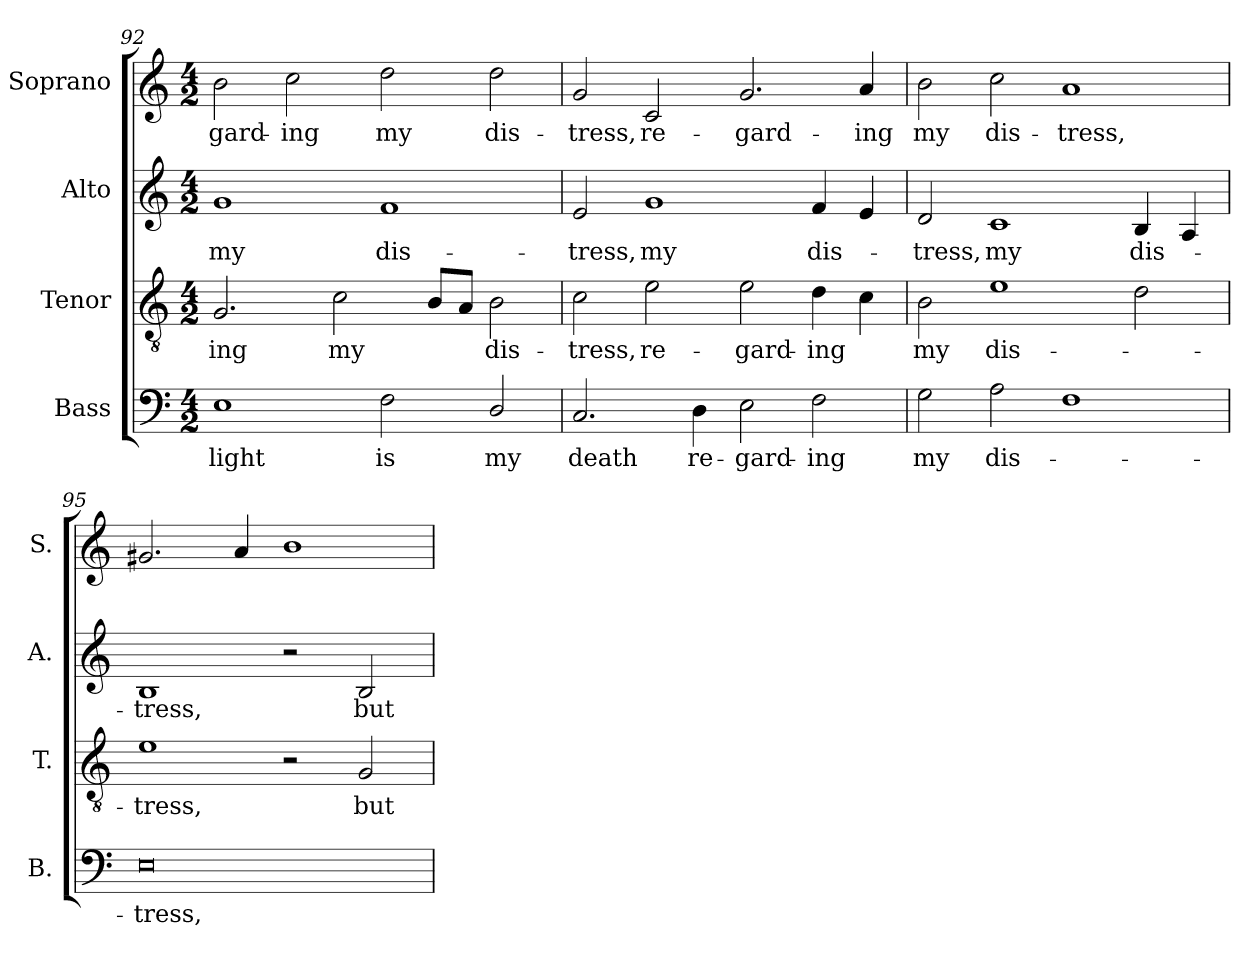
**kern	**text	**kern	**text	**kern	**text	**kern	**text
*part4	*part4	*part3	*part3	*part2	*part2	*part1	*part1
*staff4	*staff4	*staff3	*staff3	*staff2	*staff2	*staff1	*staff1
*I"Bass	*	*I"Tenor	*	*I"Alto	*	*I"Soprano	*
*I'B.	*	*I'T.	*	*I'A.	*	*I'S.	*
*clefF4	*	*clefGv2	*	*clefG2	*	*clefG2	*
*	*	*ITrd7c12	*	*	*	*	*
*k[]	*	*k[]	*	*k[]	*	*k[]	*
*C:	*	*C:	*	*C:	*	*C:	*
*M4/2	*	*M4/2	*	*M4/2	*	*M4/2	*
=92	=92	=92	=92	=92	=92	=92	=92
!	!LO:LY:b:color=#000000	!	!	!	!	!	!
!	!	!	!LO:LY:b:color=#000000	!	!	!	!
!	!	!	!	!	!LO:LY:b:color=#000000	!	!
!	!	!	!	!	!	!	!LO:LY:b:color=#000000
1Ei	light	2.GGi/	-ing	1gi	my	2bi\	-gard-
!	!	!	!	!	!	!	!LO:LY:b:color=#000000
.	.	.	.	.	.	2cci\	-ing
!	!	!	!LO:LY:b:color=#000000	!	!	!	!
.	.	2Ci\	my	.	.	.	.
!	!LO:LY:b:color=#000000	!	!	!	!	!	!
!	!	!	!	!	!LO:LY:b:color=#000000	!	!
!	!	!	!	!	!	!	!LO:LY:b:color=#000000
2Fi\	is	.	.	1fi	dis-	2ddi\	my
.	.	8BBi/L	.	.	.	.	.
.	.	8AAi/J	.	.	.	.	.
!	!LO:LY:b:color=#000000	!	!	!	!	!	!
!	!	!	!LO:LY:b:color=#000000	!	!	!	!
!	!	!	!	!	!	!	!LO:LY:b:color=#000000
2Di/	my	2BBi\	dis-	.	.	2ddi\	dis-
=93	=93	=93	=93	=93	=93	=93	=93
!	!LO:LY:b:color=#000000	!	!	!	!	!	!
!	!	!	!LO:LY:b:color=#000000	!	!	!	!
!	!	!	!	!	!LO:LY:b:color=#000000	!	!
!	!	!	!	!	!	!	!LO:LY:b:color=#000000
2.Ci/	death	2Ci\	-tress,	2ei/	-tress,	2gi/	-tress,
!	!	!	!LO:LY:b:color=#000000	!	!	!	!
!	!	!	!	!	!LO:LY:b:color=#000000	!	!
!	!	!	!	!	!	!	!LO:LY:b:color=#000000
.	.	2Ei\	re-	1gi	my	2ci/	re-
!	!LO:LY:b:color=#000000	!	!	!	!	!	!
4Di\	re-	.	.	.	.	.	.
!	!LO:LY:b:color=#000000	!	!	!	!	!	!
!	!	!	!LO:LY:b:color=#000000	!	!	!	!
!	!	!	!	!	!	!	!LO:LY:b:color=#000000
2Ei\	-gard-	2Ei\	-gard-	.	.	2.gi/	-gard-
!	!LO:LY:b:color=#000000	!	!	!	!	!	!
!	!	!	!LO:LY:b:color=#000000	!	!	!	!
!	!	!	!	!	!LO:LY:b:color=#000000	!	!
2Fi\	-ing	4Di\	-ing	4fi/	dis-	.	.
!	!	!	!	!	!	!	!LO:LY:b:color=#000000
.	.	4Ci\	.	4ei/	.	4ai/	-ing
=94	=94	=94	=94	=94	=94	=94	=94
!	!LO:LY:b:color=#000000	!	!	!	!	!	!
!	!	!	!LO:LY:b:color=#000000	!	!	!	!
!	!	!	!	!	!LO:LY:b:color=#000000	!	!
!	!	!	!	!	!	!	!LO:LY:b:color=#000000
2Gi\	my	2BBi\	my	2di/	-tress,	2bi\	my
!	!LO:LY:b:color=#000000	!	!	!	!	!	!
!	!	!	!LO:LY:b:color=#000000	!	!	!	!
!	!	!	!	!	!LO:LY:b:color=#000000	!	!
!	!	!	!	!	!	!	!LO:LY:b:color=#000000
2Ai\	dis-	1Ei	dis-	1ci	my	2cci\	dis-
!	!	!	!	!	!	!	!LO:LY:b:color=#000000
1Fi	.	.	.	.	.	1ai	-tress,
!	!	!	!	!	!LO:LY:b:color=#000000	!	!
.	.	2Di\	.	4Bi/	dis-	.	.
.	.	.	.	4Ai/	.	.	.
!!LO:LB:g=z
=95	=95	=95	=95	=95	=95	=95	=95
!	!LO:LY:b:color=#000000	!	!	!	!	!	!
!	!	!	!LO:LY:b:color=#000000	!	!	!	!
!	!	!	!	!	!LO:LY:b:color=#000000	!	!
0Ei	-tress,	1Ei	-tress,	1Bi	-tress,	2.g#Xi/	.
.	.	.	.	.	.	4ai/	.
.	.	2r	.	2r	.	1bi	.
!	!	!	!LO:LY:b:color=#000000	!	!	!	!
!	!	!	!	!	!LO:LY:b:color=#000000	!	!
.	.	2GGi/	but	2Bi/	but	.	.
=	=	=	=	=	=	=	=
*-	*-	*-	*-	*-	*-	*-	*-
